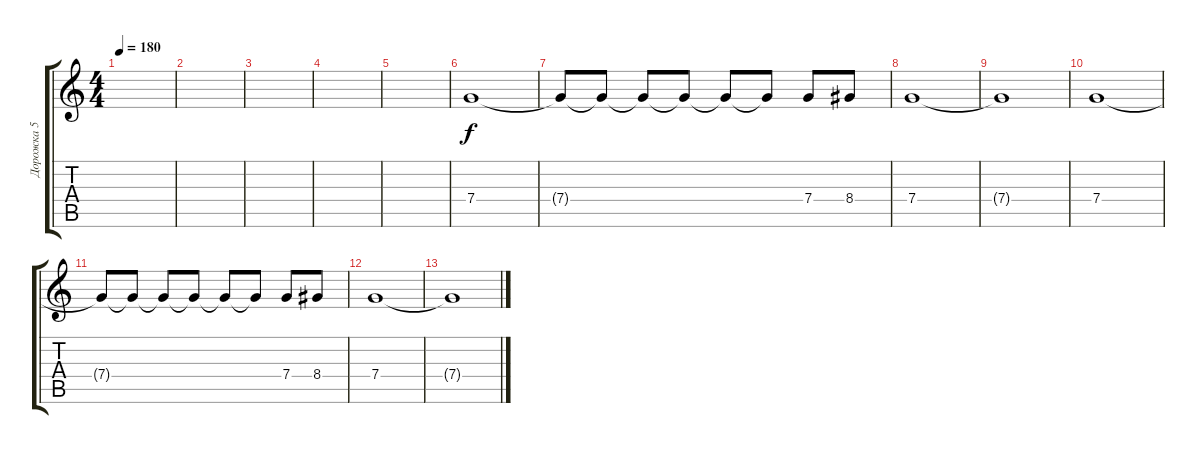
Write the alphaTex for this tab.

\track ("Дорожка 5" "Дорожка 5") {instrument overdrivenguitar}
\staff {score tabs}
\tuning (D4 A3 F3 C3 G2 C2) {hide}
\ts (4 4)
\tempo 180
\clef g2
\ks c
|
|
|
|
|
7.4.1 |
7.4{t}.8 7.4{t}.8 7.4{t}.8 7.4{t}.8 7.4{t}.8 7.4{t}.8 7.4.8 8.4.8 |
7.4.1 |
7.4{t}.1 |
7.4.1 |
7.4{t}.8 7.4{t}.8 7.4{t}.8 7.4{t}.8 7.4{t}.8 7.4{t}.8 7.4.8 8.4.8 |
7.4.1 |
7.4{t}.1
